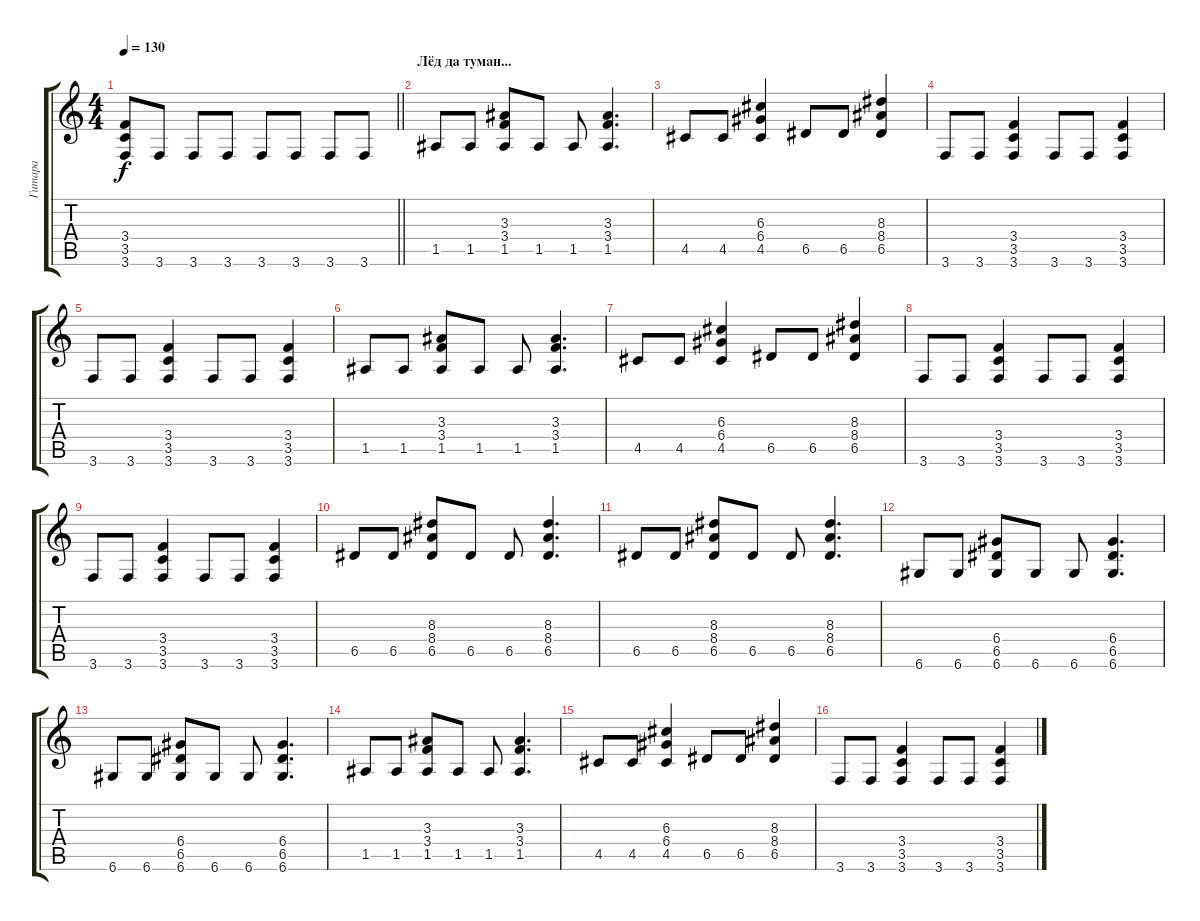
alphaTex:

\track ("Гитара" "Гитара") {instrument distortionguitar}
\staff {score tabs}
\tuning (E4 B3 G3 D3 A2 D2) {hide}
\ts (4 4)
\tempo 130
\clef g2
\barLineRight lightlight
\ks c
(3.4 3.5 3.6).8{dy f} 3.6.8 3.6.8 3.6.8 3.6.8 3.6.8 3.6.8 3.6.8 |
\section ("" "Лёд да туман...")
1.5.8 1.5.8 (3.3 3.4 1.5).8 1.5.8 1.5.8 (3.3 3.4 1.5).4{d} |
4.5.8 4.5.8 (6.3 6.4 4.5).4 6.5.8 6.5.8 (8.3 8.4 6.5).4 |
3.6.8 3.6.8 (3.4 3.5 3.6).4 3.6.8 3.6.8 (3.4 3.5 3.6).4 |
3.6.8 3.6.8 (3.4 3.5 3.6).4 3.6.8 3.6.8 (3.4 3.5 3.6).4 |
1.5.8 1.5.8 (3.3 3.4 1.5).8 1.5.8 1.5.8 (3.3 3.4 1.5).4{d} |
4.5.8 4.5.8 (6.3 6.4 4.5).4 6.5.8 6.5.8 (8.3 8.4 6.5).4 |
3.6.8 3.6.8 (3.4 3.5 3.6).4 3.6.8 3.6.8 (3.4 3.5 3.6).4 |
3.6.8 3.6.8 (3.4 3.5 3.6).4 3.6.8 3.6.8 (3.4 3.5 3.6).4 |
6.5.8 6.5.8 (8.3 8.4 6.5).8 6.5.8 6.5.8 (8.3 8.4 6.5).4{d} |
6.5.8 6.5.8 (8.3 8.4 6.5).8 6.5.8 6.5.8 (8.3 8.4 6.5).4{d} |
6.6.8 6.6.8 (6.4 6.5 6.6).8 6.6.8 6.6.8 (6.4 6.5 6.6).4{d} |
6.6.8 6.6.8 (6.4 6.5 6.6).8 6.6.8 6.6.8 (6.4 6.5 6.6).4{d} |
1.5.8 1.5.8 (3.3 3.4 1.5).8 1.5.8 1.5.8 (3.3 3.4 1.5).4{d} |
4.5.8 4.5.8 (6.3 6.4 4.5).4 6.5.8 6.5.8 (8.3 8.4 6.5).4 |
3.6.8 3.6.8 (3.4 3.5 3.6).4 3.6.8 3.6.8 (3.4 3.5 3.6).4
